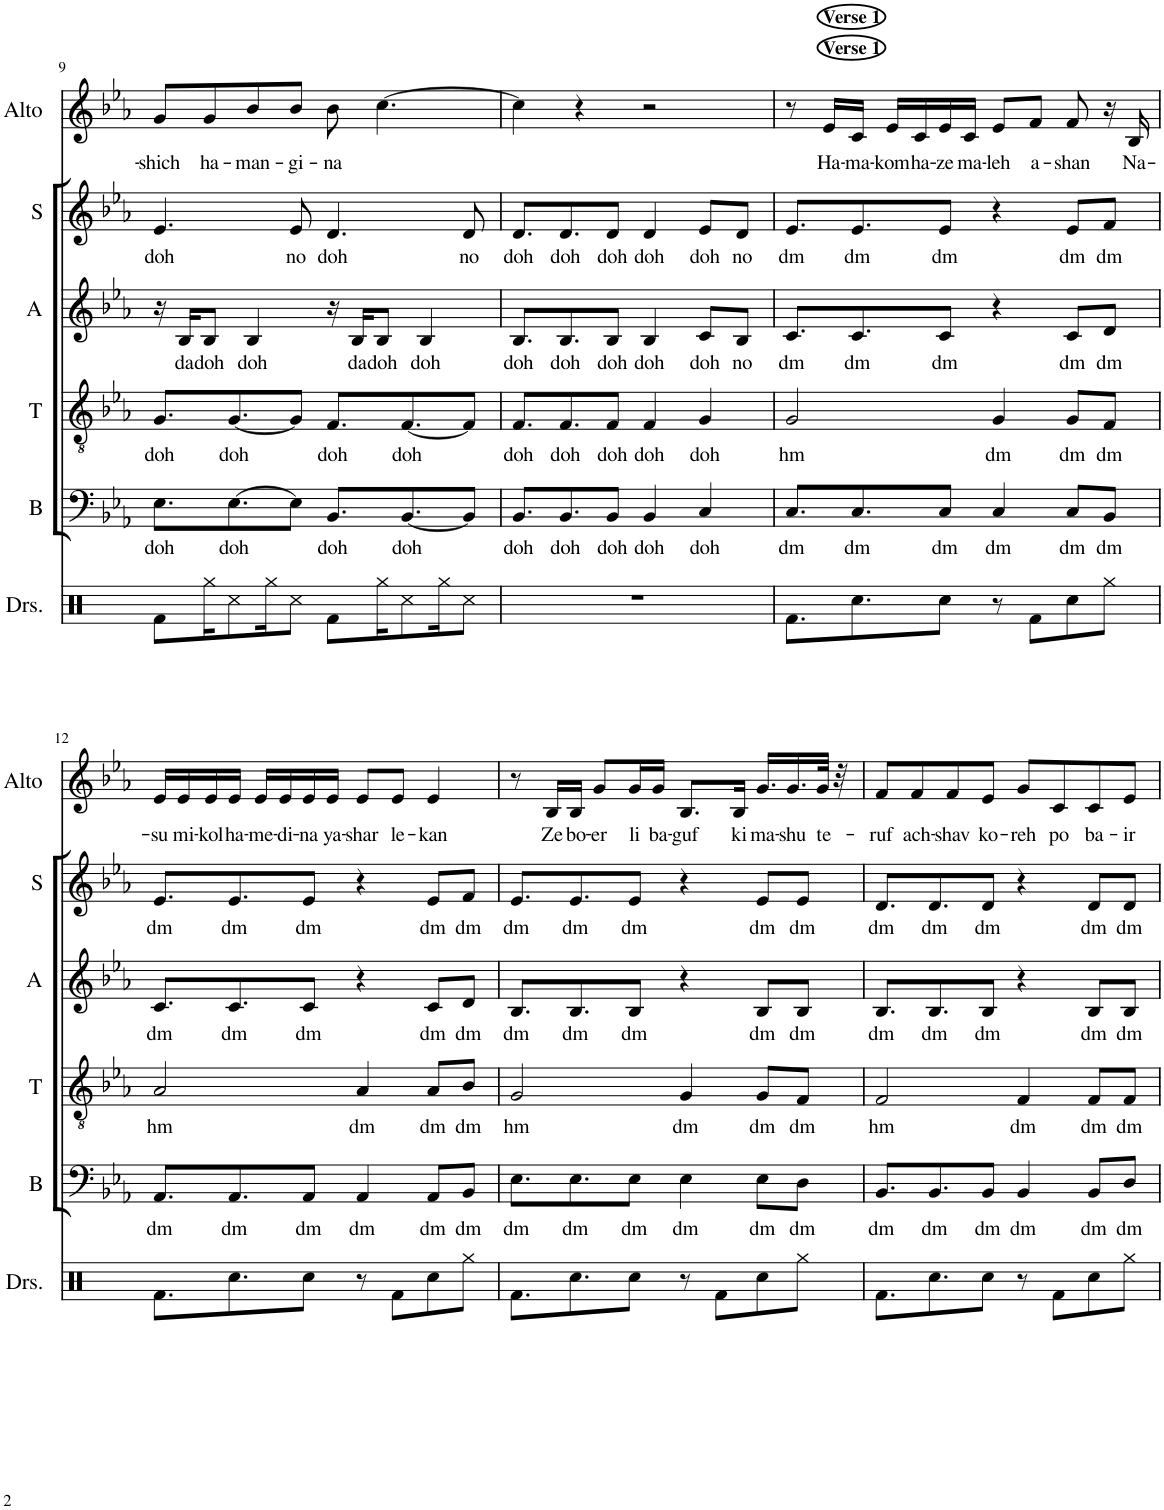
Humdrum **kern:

**kern	**kern	**text	**kern	**text	**kern	**text	**kern	**text	**kern	**text
*part6	*part5	*part5	*part4	*part4	*part3	*part3	*part2	*part2	*part1	*part1
*staff6	*staff5	*staff5	*staff4	*staff4	*staff3	*staff3	*staff2	*staff2	*staff1	*staff1
*I"Drumset	*I"Bass	*	*I"Tenor	*	*I"Alto	*	*I"Soprano	*	*I"Alto	*
*I'Drs.	*I'B	*	*I'T	*	*I'A	*	*I'S	*	*I'Alto	*
!!LO:PB:g=z
*clefX	*clefF4	*	*clefGv2	*	*clefG2	*	*clefG2	*	*clefG2	*
*k[b-e-a-]	*k[b-e-a-]	*	*k[b-e-a-]	*	*k[b-e-a-]	*	*k[b-e-a-]	*	*k[b-e-a-]	*
*M4/4	*M4/4	*	*M4/4	*	*M4/4	*	*M4/4	*	*M4/4	*
=9	=9	=9	=9	=9	=9	=9	=9	=9	=9	=9
!	!	!LO:LY:b	!	!LO:LY:b	!	!	!	!LO:LY:b	!	!LO:LY:b
8Rf\L	8.E-\L	doh	8.G/L	doh	16r	.	4.e-/	doh	8g/L	-shich
!	!	!	!	!	!	!LO:LY:b	!	!	!	!
.	.	.	.	.	16B-/KL	da	.	.	.	.
!	!	!	!	!	!	!LO:LY:b	!	!	!	!LO:LY:b
16Rgg\K	.	.	.	.	8B-/J	doh	.	.	8g/	ha-
!	!	!LO:LY:b	!	!LO:LY:b	!	!	!	!	!	!
8Rcc\	[8.E-\	doh	[8.G/	doh	.	.	.	.	.	.
!	!	!	!	!	!	!LO:LY:b	!	!	!	!LO:LY:b
.	.	.	.	.	4B-/	doh	.	.	8b-/	-man-
16Rgg\K	.	.	.	.	.	.	.	.	.	.
!	!	!	!	!	!	!	!	!LO:LY:b	!	!LO:LY:b
8Rcc\J	8E-\J]	.	8G/J]	.	.	.	8e-/	no	8b-/J	-gi-
!	!	!LO:LY:b	!	!LO:LY:b	!	!	!	!LO:LY:b	!	!LO:LY:b
8Rf\L	8.BB-/L	doh	8.F/L	doh	16r	.	4.d/	doh	8b-\	-na
!	!	!	!	!	!	!LO:LY:b	!	!	!	!
.	.	.	.	.	16B-/KL	da	.	.	.	.
!	!	!	!	!	!	!LO:LY:b	!	!	!	!
16Rgg\K	.	.	.	.	8B-/J	doh	.	.	[4.cc\	.
!	!	!LO:LY:b	!	!LO:LY:b	!	!	!	!	!	!
8Rcc\	[8.BB-/	doh	[8.F/	doh	.	.	.	.	.	.
!	!	!	!	!	!	!LO:LY:b	!	!	!	!
.	.	.	.	.	4B-/	doh	.	.	.	.
16Rgg\K	.	.	.	.	.	.	.	.	.	.
!	!	!	!	!	!	!	!	!LO:LY:b	!	!
8Rcc\J	8BB-/J]	.	8F/J]	.	.	.	8d/	no	.	.
=10	=10	=10	=10	=10	=10	=10	=10	=10	=10	=10
!	!	!LO:LY:b	!	!LO:LY:b	!	!LO:LY:b	!	!LO:LY:b	!	!
1r	8.BB-/L	doh	8.F/L	doh	8.B-/L	doh	8.d/L	doh	4cc\]	.
!	!	!LO:LY:b	!	!LO:LY:b	!	!LO:LY:b	!	!LO:LY:b	!	!
.	8.BB-/	doh	8.F/	doh	8.B-/	doh	8.d/	doh	.	.
.	.	.	.	.	.	.	.	.	4r	.
!	!	!LO:LY:b	!	!LO:LY:b	!	!LO:LY:b	!	!LO:LY:b	!	!
.	8BB-/J	doh	8F/J	doh	8B-/J	doh	8d/J	doh	.	.
!	!	!LO:LY:b	!	!LO:LY:b	!	!LO:LY:b	!	!LO:LY:b	!	!
.	4BB-/	doh	4F/	doh	4B-/	doh	4d/	doh	2r	.
!	!	!LO:LY:b	!	!LO:LY:b	!	!LO:LY:b	!	!LO:LY:b	!	!
.	4C/	doh	4G/	doh	8c/L	doh	8e-/L	doh	.	.
!	!	!	!	!	!	!LO:LY:b	!	!LO:LY:b	!	!
.	.	.	.	.	8B-/J	no	8d/J	no	.	.
=11	=11	=11	=11	=11	=11	=11	=11	=11	=11	=11
!	!	!LO:LY:b	!	!LO:LY:b	!	!LO:LY:b	!	!LO:LY:b	!	!
8.Rf\L	8.C/L	dm	2G/	hm	8.c/L	dm	8.e-/L	dm	8r	.
!	!	!	!	!	!	!	!	!	!LO:TX:a:B:t=Verse 1	!
!	!	!	!	!	!	!	!	!	!LO:TX:a:B:t=Verse 1	!
!	!	!	!	!	!	!	!	!	!	!LO:LY:b
.	.	.	.	.	.	.	.	.	16e-/LL	Ha-
!	!	!LO:LY:b	!	!	!	!LO:LY:b	!	!LO:LY:b	!	!LO:LY:b
8.Rcc\	8.C/	dm	.	.	8.c/	dm	8.e-/	dm	16c/JJ	-ma-
!	!	!	!	!	!	!	!	!	!	!LO:LY:b
.	.	.	.	.	.	.	.	.	16e-/LL	-kom
!	!	!	!	!	!	!	!	!	!	!LO:LY:b
.	.	.	.	.	.	.	.	.	16c/	ha-
!	!	!LO:LY:b	!	!	!	!LO:LY:b	!	!LO:LY:b	!	!LO:LY:b
8Rcc\J	8C/J	dm	.	.	8c/J	dm	8e-/J	dm	16e-/	-ze
!	!	!	!	!	!	!	!	!	!	!LO:LY:b
.	.	.	.	.	.	.	.	.	16c/JJ	ma-
!	!	!LO:LY:b	!	!LO:LY:b	!	!	!	!	!	!LO:LY:b
8r	4C/	dm	4G/	dm	4r	.	4r	.	8e-/L	-leh
!	!	!	!	!	!	!	!	!	!	!LO:LY:b
8Rf\L	.	.	.	.	.	.	.	.	8f/J	a-
!	!	!LO:LY:b	!	!LO:LY:b	!	!LO:LY:b	!	!LO:LY:b	!	!LO:LY:b
8Rcc\	8C/L	dm	8G/L	dm	8c/L	dm	8e-/L	dm	8f/	-shan
!	!	!LO:LY:b	!	!LO:LY:b	!	!LO:LY:b	!	!LO:LY:b	!	!
8Rgg\J	8BB-/J	dm	8F/J	dm	8d/J	dm	8f/J	dm	16r	.
!	!	!	!	!	!	!	!	!	!	!LO:LY:b
.	.	.	.	.	.	.	.	.	16B-/	Na-
!!LO:LB:g=z
=12	=12	=12	=12	=12	=12	=12	=12	=12	=12	=12
!	!	!LO:LY:b	!	!LO:LY:b	!	!LO:LY:b	!	!LO:LY:b	!	!LO:LY:b
8.Rf\L	8.AA-/L	dm	2A-/	hm	8.c/L	dm	8.e-/L	dm	16e-/LL	-su
!	!	!	!	!	!	!	!	!	!	!LO:LY:b
.	.	.	.	.	.	.	.	.	16e-/	mi-
!	!	!	!	!	!	!	!	!	!	!LO:LY:b
.	.	.	.	.	.	.	.	.	16e-/	-kol
!	!	!LO:LY:b	!	!	!	!LO:LY:b	!	!LO:LY:b	!	!LO:LY:b
8.Rcc\	8.AA-/	dm	.	.	8.c/	dm	8.e-/	dm	16e-/JJ	ha-
!	!	!	!	!	!	!	!	!	!	!LO:LY:b
.	.	.	.	.	.	.	.	.	16e-/LL	-me-
!	!	!	!	!	!	!	!	!	!	!LO:LY:b
.	.	.	.	.	.	.	.	.	16e-/	-di-
!	!	!LO:LY:b	!	!	!	!LO:LY:b	!	!LO:LY:b	!	!LO:LY:b
8Rcc\J	8AA-/J	dm	.	.	8c/J	dm	8e-/J	dm	16e-/	-na
!	!	!	!	!	!	!	!	!	!	!LO:LY:b
.	.	.	.	.	.	.	.	.	16e-/JJ	ya-
!	!	!LO:LY:b	!	!LO:LY:b	!	!	!	!	!	!LO:LY:b
8r	4AA-/	dm	4A-/	dm	4r	.	4r	.	8e-/L	-shar
!	!	!	!	!	!	!	!	!	!	!LO:LY:b
8Rf\L	.	.	.	.	.	.	.	.	8e-/J	le-
!	!	!LO:LY:b	!	!LO:LY:b	!	!LO:LY:b	!	!LO:LY:b	!	!LO:LY:b
8Rcc\	8AA-/L	dm	8A-/L	dm	8c/L	dm	8e-/L	dm	4e-/	-kan
!	!	!LO:LY:b	!	!LO:LY:b	!	!LO:LY:b	!	!LO:LY:b	!	!
8Rgg\J	8BB-/J	dm	8B-/J	dm	8d/J	dm	8f/J	dm	.	.
=13	=13	=13	=13	=13	=13	=13	=13	=13	=13	=13
!	!	!LO:LY:b	!	!LO:LY:b	!	!LO:LY:b	!	!LO:LY:b	!	!
8.Rf\L	8.E-\L	dm	2G/	hm	8.B-/L	dm	8.e-/L	dm	8r	.
!	!	!	!	!	!	!	!	!	!	!LO:LY:b
.	.	.	.	.	.	.	.	.	16B-/LL	Ze
!	!	!LO:LY:b	!	!	!	!LO:LY:b	!	!LO:LY:b	!	!LO:LY:b
8.Rcc\	8.E-\	dm	.	.	8.B-/	dm	8.e-/	dm	16B-/JJ	bo-
!	!	!	!	!	!	!	!	!	!	!LO:LY:b
.	.	.	.	.	.	.	.	.	8g/L	-er
!	!	!LO:LY:b	!	!	!	!LO:LY:b	!	!LO:LY:b	!	!LO:LY:b
8Rcc\J	8E-\J	dm	.	.	8B-/J	dm	8e-/J	dm	16g/L	li
!	!	!	!	!	!	!	!	!	!	!LO:LY:b
.	.	.	.	.	.	.	.	.	16g/JJ	ba-
!	!	!LO:LY:b	!	!LO:LY:b	!	!	!	!	!	!LO:LY:b
8r	4E-\	dm	4G/	dm	4r	.	4r	.	8.B-/L	-guf
8Rf\L	.	.	.	.	.	.	.	.	.	.
!	!	!	!	!	!	!	!	!	!	!LO:LY:b
.	.	.	.	.	.	.	.	.	16B-/Jk	ki
!	!	!LO:LY:b	!	!LO:LY:b	!	!LO:LY:b	!	!LO:LY:b	!	!LO:LY:b
8Rcc\	8E-\L	dm	8G/L	dm	8B-/L	dm	8e-/L	dm	16.g/LL	ma-
!	!	!	!	!	!	!	!	!	!	!LO:LY:b
.	.	.	.	.	.	.	.	.	16.g/	-shu
!	!	!LO:LY:b	!	!LO:LY:b	!	!LO:LY:b	!	!LO:LY:b	!	!
8Rgg\J	8D\J	dm	8F/J	dm	8B-/J	dm	8e-/J	dm	.	.
!	!	!	!	!	!	!	!	!	!	!LO:LY:b
.	.	.	.	.	.	.	.	.	32g/JJk	te-
.	.	.	.	.	.	.	.	.	32r	.
=14	=14	=14	=14	=14	=14	=14	=14	=14	=14	=14
!	!	!LO:LY:b	!	!LO:LY:b	!	!LO:LY:b	!	!LO:LY:b	!	!LO:LY:b
8.Rf\L	8.BB-/L	dm	2F/	hm	8.B-/L	dm	8.d/L	dm	8f/L	-ruf
!	!	!	!	!	!	!	!	!	!	!LO:LY:b
.	.	.	.	.	.	.	.	.	8f/	ach-
!	!	!LO:LY:b	!	!	!	!LO:LY:b	!	!LO:LY:b	!	!
8.Rcc\	8.BB-/	dm	.	.	8.B-/	dm	8.d/	dm	.	.
!	!	!	!	!	!	!	!	!	!	!LO:LY:b
.	.	.	.	.	.	.	.	.	8f/	-shav
!	!	!LO:LY:b	!	!	!	!LO:LY:b	!	!LO:LY:b	!	!LO:LY:b
8Rcc\J	8BB-/J	dm	.	.	8B-/J	dm	8d/J	dm	8e-/J	ko-
!	!	!LO:LY:b	!	!LO:LY:b	!	!	!	!	!	!LO:LY:b
8r	4BB-/	dm	4F/	dm	4r	.	4r	.	8g/L	-reh
!	!	!	!	!	!	!	!	!	!	!LO:LY:b
8Rf\L	.	.	.	.	.	.	.	.	8c/	po
!	!	!LO:LY:b	!	!LO:LY:b	!	!LO:LY:b	!	!LO:LY:b	!	!LO:LY:b
8Rcc\	8BB-/L	dm	8F/L	dm	8B-/L	dm	8d/L	dm	8c/	ba-
!	!	!LO:LY:b	!	!LO:LY:b	!	!LO:LY:b	!	!LO:LY:b	!	!LO:LY:b
8Rgg\J	8D/J	dm	8F/J	dm	8B-/J	dm	8d/J	dm	8e-/J	-ir
=	=	=	=	=	=	=	=	=	=	=
*-	*-	*-	*-	*-	*-	*-	*-	*-	*-	*-
